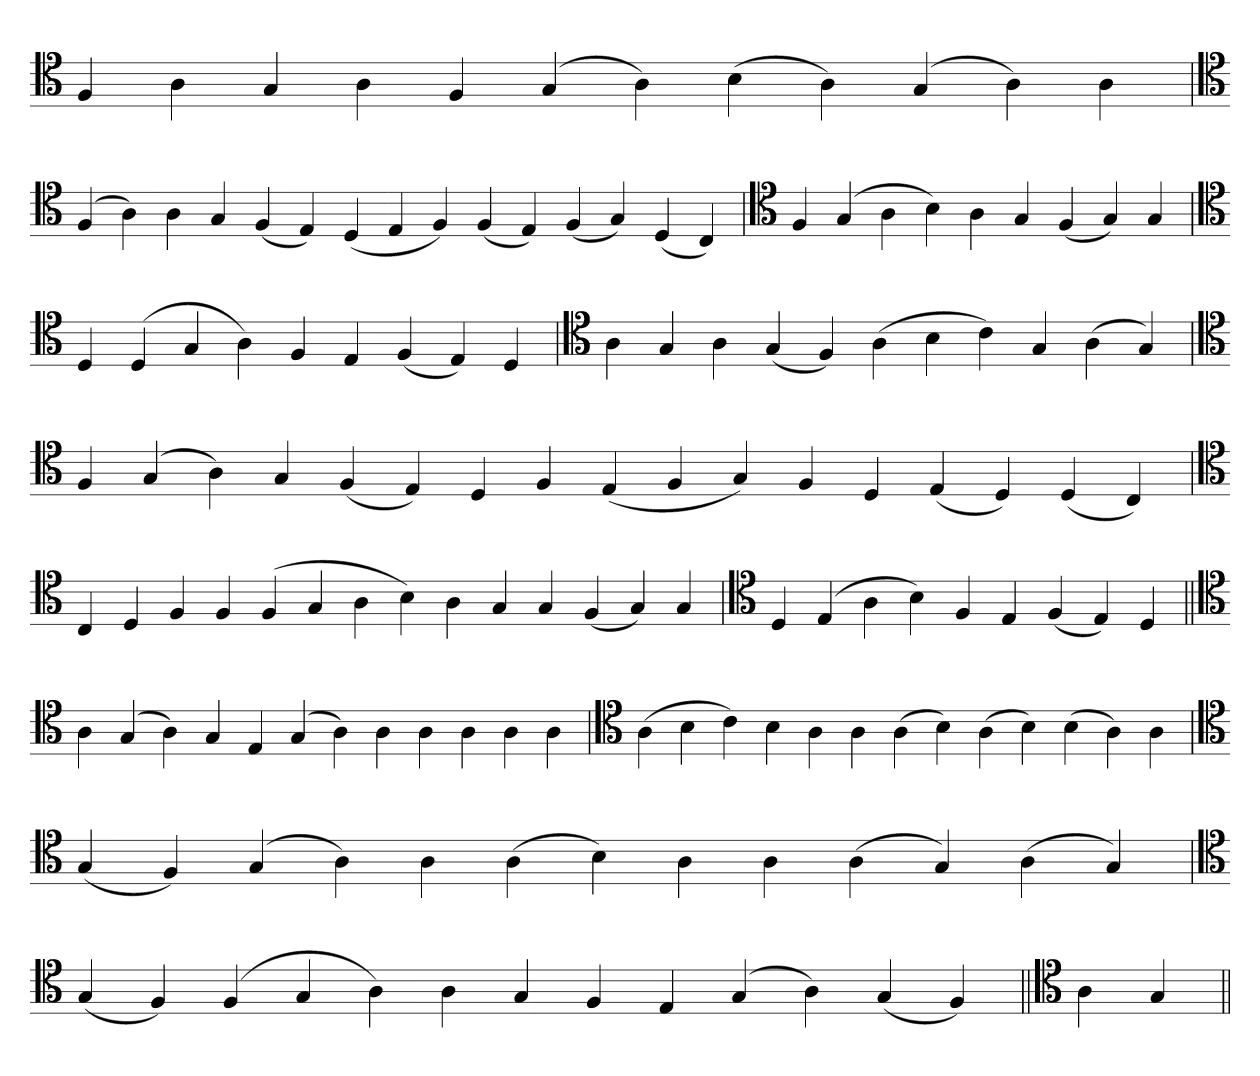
**kern
*part1
*staff1
*clefC4
=
4F
4A
4G
4A
4F
(4G
4A)
(4B
4A)
(4G
4A)
4A
=`
*clefC4
(4F
4A)
4A
4G
(4F
4E)
(4D
4E
4F)
(4F
4E)
(4F
4G)
(4D
4C)
='
*clefC4
4F
(4G
4A
4B)
4A
4G
(4F
4G)
4G
=`
*clefC4
4D
(4D
4G
4A)
4F
4E
(4F
4E)
4D
=
*clefC4
4A
4G
4A
(4G
4F)
(4A
4B
4c)
4G
(4A
4G)
=`
*clefC4
4F
(4G
4A)
4G
(4F
4E)
4D
4F
(4E
4F
4G)
4F
4D
(4E
4D)
(4D
4C)
='
*clefC4
4C
4D
4F
4F
(4F
4G
4A
4B)
4A
4G
4G
(4F
4G)
4G
=`
*clefC4
4D
(4E
4A
4B)
4F
4E
(4F
4E)
4D
=||
*clefC4
4A
(4G
4A)
4G
4E
(4G
4A)
4A
4A
4A
4A
4A
=`
*clefC4
(4A
4B
4c)
4B
4A
4A
(4A
4B)
(4A
4B)
(4B
4A)
4A
=
*clefC4
(4G
4F)
(4G
4A)
4A
(4A
4B)
4A
4A
(4A
4G)
(4A
4G)
=`
*clefC4
(4G
4F)
(4F
4G
4A)
4A
4G
4F
4E
(4G
4A)
(4G
4F)
=||
*clefC4
4A
4G
=||
*-
